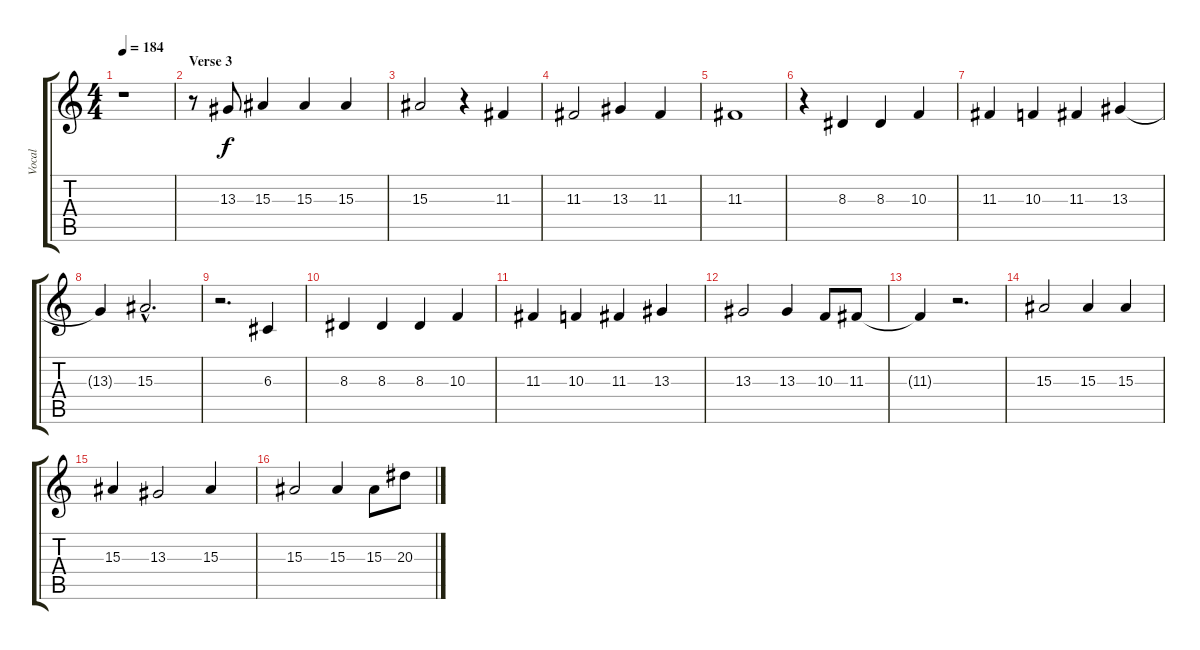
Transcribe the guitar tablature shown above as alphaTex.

\track ("Vocal" "Vocal") {instrument pad4choir}
\staff {score tabs}
\tuning (E4 B3 G3 D3 G2 D2) {hide}
\ts (4 4)
\tempo 184
\clef g2
\ks c
r.1{dy f} |
\section ("" "Verse 3")
r.8 13.3.8 15.3.4 15.3.4 15.3.4 |
15.3.2 r.4 11.3.4 |
11.3.2 13.3.4 11.3.4 |
11.3.1 |
r.4 8.3.4 8.3.4 10.3.4 |
11.3.4 10.3.4 11.3.4 13.3.4 |
13.3{t}.4 15.3{hac}.2{d} |
r.2{d} 6.3.4 |
8.3.4 8.3.4 8.3.4 10.3.4 |
11.3.4 10.3.4 11.3.4 13.3.4 |
13.3.2 13.3.4 10.3.8 11.3.8 |
11.3{t}.4 r.2{d} |
15.3.2 15.3.4 15.3.4 |
15.3.4 13.3.2 15.3.4 |
15.3.2 15.3.4 15.3.8 20.3.8
